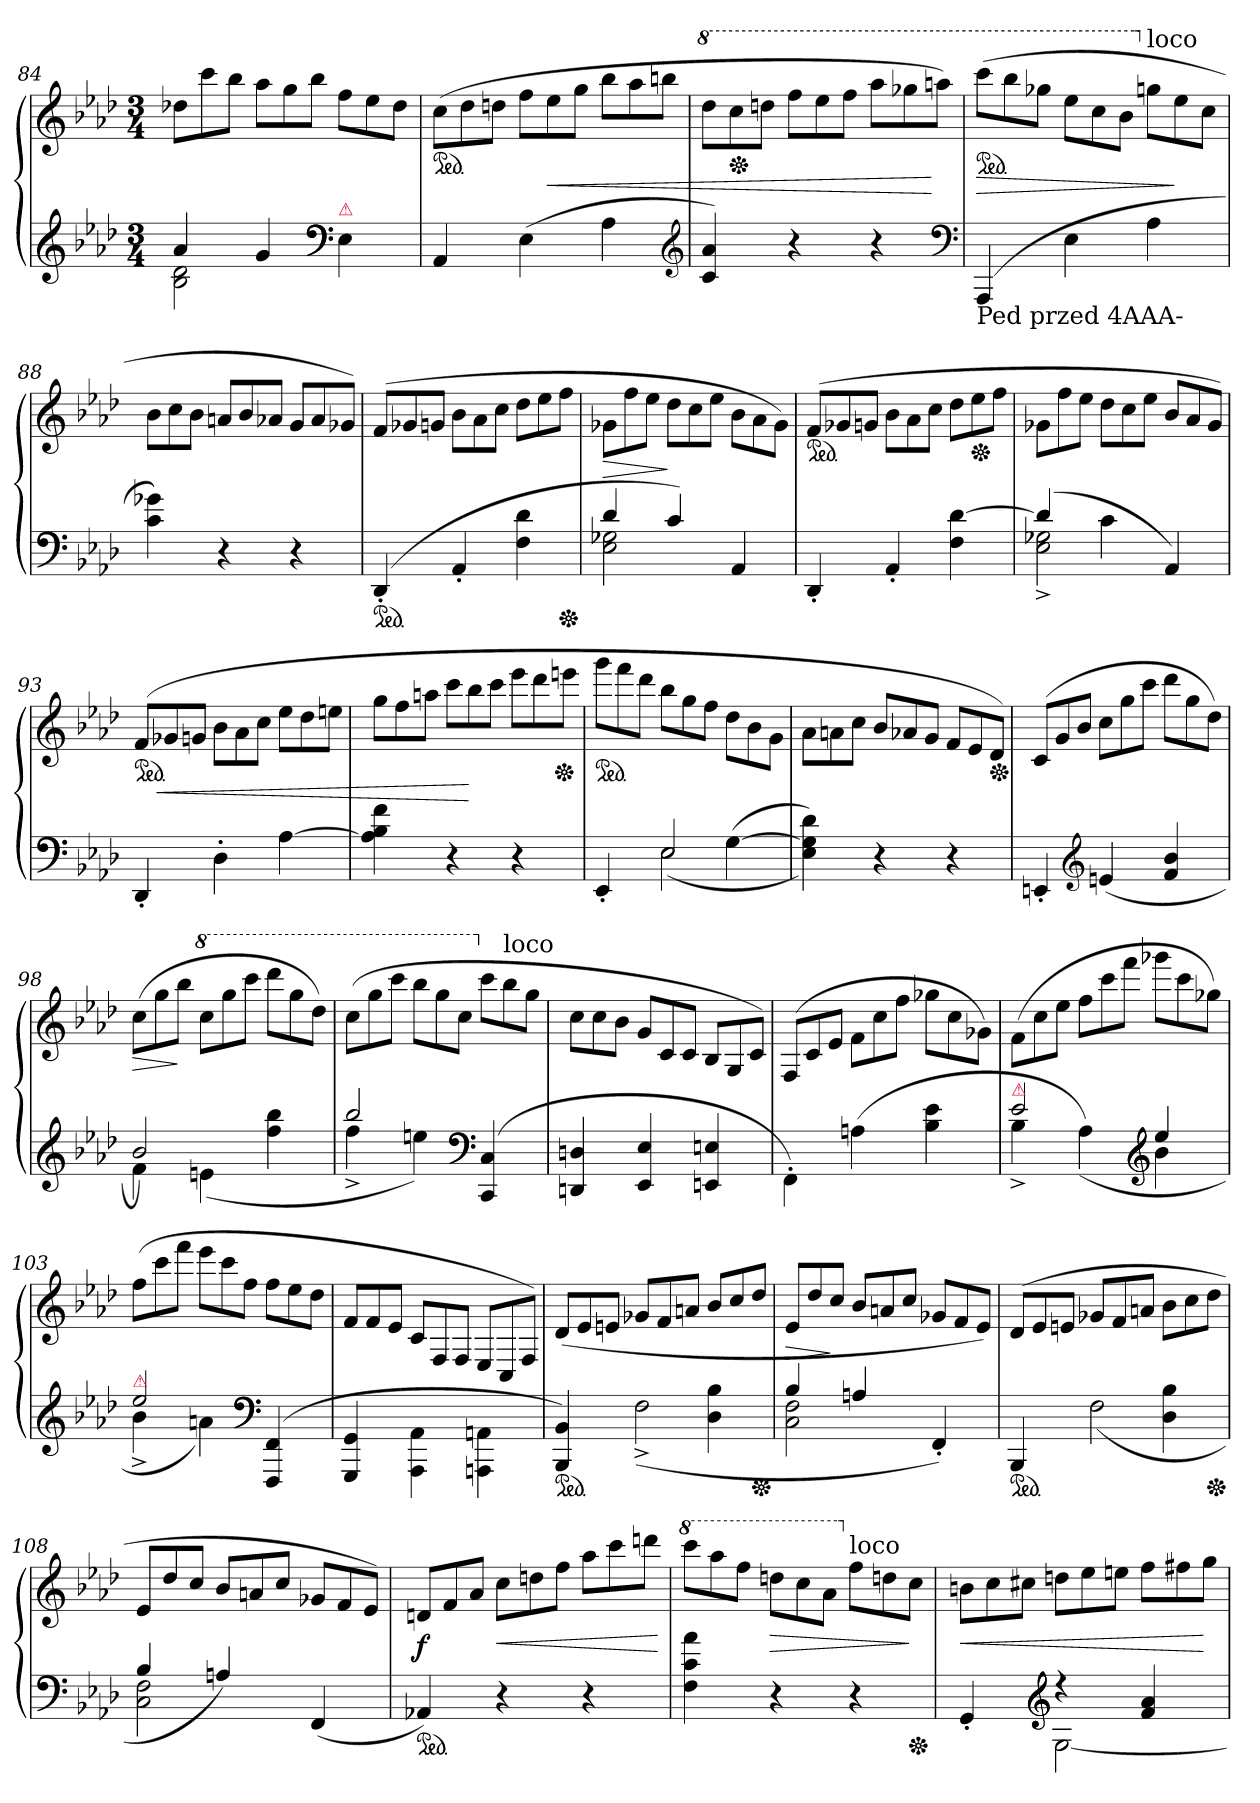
**kern	**kern	**dynam
*part1	*part1	*part1
*staff2	*staff1	*staff1/2
*clefG2	*clefG2	*
*k[b-e-a-d-]	*k[b-e-a-d-]	*
*M3/4	*M3/4	*
=84	=84	=84
*^	*	*
*	*	*Xtuplet	*
4a-	2B- 2d-	12dd-XL	.
.	.	12ccc	.
.	.	12bb-J	.
4g	.	12aa-L	.
.	.	12gg	.
.	.	12bb-J	.
*clefF4	*	*	*
!LO:TX:a:color=crimson:t=⚠	!	!	!
4ryy	4E-	12ffL	.
.	.	12ee-	.
.	.	12dd-J	.
*v	*v	*	*
=85	=85	=85
*	*ped	*
4AA-	(>12ccL	.
.	12dd-	.
.	12ddnJ	.
(>4E-	12ffL	.
.	12ee-	<
.	12ggJ	.
4A-	12bb-L	.
.	12aa-	.
.	12bbnJ	.
*clefG2	*	*
=86	=86	=86
*	*8va	*
4c 4a-)	12ddd-L	.
*	*Xped	*
.	12ccc	.
.	12dddnJ	.
4r	12fffL	.
.	12eee-	.
.	12fffJ	.
4r	12aaa-L	.
.	12ggg-X	.
.	12aaanJ)	[
*clefF4	*	*
=87	=87	=87
!LO:TX:b:t=Ped przed 4AAA-	!	!
*	*ped	*
(>4AAA-	(>12ccccL	>
.	12bbb-	.
.	12ggg-XJ	.
4E-	12eee-L	.
.	12ccc	.
.	12bb-J	.
*	*X8va	*
!	!LO:TX:a:t=loco	!
4A-	12ggL	.
.	12ee-	]
.	12ccJ	.
=88	=88	=88
4c 4g-X)	12b-\L	.
.	12cc	.
.	12b-J	.
4r	12anL	.
.	12b-	.
.	12a-XJ	.
4r	12gL	.
.	12a-	.
.	12g-XJ)	.
=89	=89	=89
*ped	*	*
(>4DD-'<	(>12fL	.
.	12g-X	.
.	12gnJ	.
4AA-'<	12b-\L	.
.	12a-	.
.	12ccJ	.
4F 4d-	12dd-L	.
.	12ee-	.
*Xped	*	*
.	12ffJ	.
=90	=90	=90
*^	*	*
!	!	!	!LO:HP:b
4d-	2E- 2G-X	12g-XL	>
.	.	12ff	.
.	.	12ee-J	.
4c)	.	12dd-L	]
.	.	12cc	.
.	.	12ee-J	.
4AA-	4ryy	12b-\L	.
.	.	12a-	.
.	.	12g-J)	.
*v	*v	*	*
=91	=91	=91
*	*ped	*
4DD-'<	(>12fL	.
.	12g-X	.
.	12gnJ	.
4AA-'<	12b-L	.
.	12a-	.
.	12ccJ	.
4F [4d-	12dd-L	.
*	*Xped	*
.	12ee-	.
.	12ffJ	.
=92	=92	=92
*^	*	*
(>4d-]	2E-^< 2G-X^<	12g-XL	.
.	.	12ff	.
.	.	12ee-J	.
4c\	.	12dd-L	.
.	.	12cc	.
.	.	12ee-J	.
4AA-)	4ryy	12b-/L	.
.	.	12a-	.
.	.	12g-J)	.
*v	*v	*	*
=93	=93	=93
*	*ped	*
4DD-'<	(>12fL	.
.	12g-X	<
.	12gnJ	.
4D-'>	12b-L	.
.	12a-	.
.	12ccJ	.
[4A-	12ee-L	.
.	12dd-	.
.	12eenJ	.
=94	=94	=94
4A-] 4B- 4f	12ggL	.
.	12ff	.
.	12aanJ	.
4r	12cccL	.
.	12bb-	[
.	12cccJ	.
4r	12eee-L	.
.	12ddd-	.
*	*Xped	*
.	12eeenJ	.
=95	=95	=95
*^	*	*
*	*	*ped	*
4EE-'<	4ryy	12gggL	.
.	.	12fff	.
.	.	12ddd-J	.
!LO:N:vis=2	!	!	!
4E-	(>2E-	12bb-L	.
.	.	12gg	.
.	.	12ffJ	.
(>[4G\	.	12dd-L	.
.	.	12b-	.
.	.	12gJ	.
*v	*v	*	*
=96	=96	=96
4E- 4G] 4d-))	12a-\L	.
.	12an	.
.	12ccJ	.
4r	12b-L	.
.	12a-X	.
.	12gJ	.
4r	12fL	.
.	12e-	.
*	*Xped	*
.	12d-J)	.
=97	=97	=97
4EEn'<	(>12cL	.
.	12g	.
.	12b-J	.
*clefG2	*	*
(>4en	12ccL	.
.	12gg	.
.	12cccJ	.
4f 4b-	12ddd-L	.
.	12gg	.
.	12dd-J)	.
=98	=98	=98
*^	*	*
!	!	!	!LO:HP:b
2b-)	4f	(>12ccL	>
.	.	12gg	.
.	.	12bb-J	]
*	*	*8va	*
.	(>4en	12cccL	.
.	.	12ggg	.
.	.	12ccccJ	.
4ryy	4ff 4bb-	12dddd-L	.
.	.	12ggg	.
.	.	12ddd-J)	.
=99	=99	=99	=99
2bb-	4ff^<	(>12cccL	.
.	.	12ggg	.
.	.	12ccccJ	.
.	4een)	12bbb-L	.
.	.	12ggg	.
.	.	12cccJ	.
*clefF4	*	*	*
*	*	*X8va	*
(<4CC 4C	4ryy	12cccL	.
!	!	!LO:TX:a:t=loco	!
.	.	12bb-	.
.	.	12ggJ	.
*v	*v	*	*
=100	=100	=100
4DDn 4Dn	12ccL	.
.	12cc	.
.	12b-J	.
4EE- 4E-	12gL	.
.	12c	.
.	12cJ	.
4EEn 4En	12B-L	.
.	12G	.
.	12cJ)	.
=101	=101	=101
4FF'>\)	(>12F/L	.
.	12c	.
.	12e-J	.
(>4An	12fL	.
.	12cc	.
.	12ffJ	.
4B- 4e-	12gg-XL	.
.	12cc	.
.	12g-XJ)	.
=102	=102	=102
*^	*	*
!LO:TX:a:color=crimson:t=⚠	!	!	!
2e-	4B-^<	(>12fL	.
.	.	12cc	.
.	.	12ee-J	.
.	(>4A-)	12ffL	.
.	.	12ccc	.
.	.	12fffJ	.
*clefG2	*	*	*
4ee-	4b-	12ggg-XL	.
.	.	12ccc	.
.	.	12gg-XJ)	.
=103	=103	=103	=103
!LO:TX:a:color=crimson:t=⚠	!	!	!
2ee-	4b-^<	(>12ffL	.
.	.	12ccc	.
.	.	12fffJ	.
.	4an)	12eee-L	.
.	.	12ccc	.
.	.	12ffJ	.
*clefF4	*	*	*
(<4FFF 4FF	4ryy	12ffL	.
.	.	12ee-	.
.	.	12dd-J	.
*v	*v	*	*
=104	=104	=104
4GGG 4GG	12fL	.
.	12f	.
.	12e-J	.
4AAA-\ 4AA-\	12c/L	.
.	12F/	.
.	12F/J	.
4AAAn\ 4AAn\	12E-/L	.
.	12C/	.
.	12F/J)	.
=105	=105	=105
*^	*	*
*ped	*	*	*
4BBB- 4BB-)	4ryy	(<12d-L	.
.	.	12e-	.
.	.	12enJ	.
4ryy	(>2F^<	12g-XL	.
.	.	12f	.
.	.	12anJ	.
4D-\ 4B-\	.	12b-/L	.
.	.	12cc	.
*Xped	*	*	*
.	.	12dd-J	.
=106	=106	=106	=106
4B-	2C 2F	12e-L	>
.	.	12dd-	.
.	.	12ccJ	]
4An	.	12b-/L	.
.	.	12an	.
.	.	12ccJ	.
4FF'<)	4ryy	12g-XL	.
.	.	12f	.
.	.	12e-J)	.
=107	=107	=107	=107
*ped	*	*	*
4BBB-	4ryy	(>12d-L	.
.	.	12e-	.
.	.	12enJ	.
4ryy	(>2F	12g-XL	.
.	.	12f	.
.	.	12anJ	.
4D-\ 4B-\	.	12b-L	.
.	.	12cc	.
*Xped	*	*	*
.	.	12dd-J	.
=108	=108	=108	=108
4B-	2C 2F	12e-L	.
.	.	12dd-	.
.	.	12ccJ	.
4An)	.	12b-/L	.
.	.	12an	.
.	.	12ccJ	.
(<4FF	4ryy	12g-XL	.
.	.	12f	.
.	.	12e-J)	.
*v	*v	*	*
=109	=109	=109
*ped	*	*
4AA-X)	12dnL	f
.	12f	.
.	12a-J	.
4r	12ccL	<
.	12ddn	.
.	12ffJ	.
4r	12aa-L	.
.	12ccc	.
.	12dddnJ	.
.	.	[
=110	=110	=110
*	*8va	*
4F 4c 4a-	12ccccL	.
.	12aaa-	.
.	12fffJ	.
4r	12dddnL	>
.	12ccc	.
.	12aa-J	.
*	*X8va	*
!	!LO:TX:a:t=loco	!
4r	12ffL	.
.	12ddn	.
*Xped	*	*
.	12ccJ	]
=111	=111	=111
*^	*	*
4GG'<	4ryy	12bnL	<
.	.	12cc	.
.	.	12cc#XJ	.
*clefG2	*	*	*
4r	[2G	12ddnL	.
.	.	12ee-	.
.	.	12eenJ	.
4f 4a-	.	12ffL	.
.	.	12ff#X	.
.	.	12ggJ	[
*v	*v	*	*
=	=	=
*-	*-	*-
